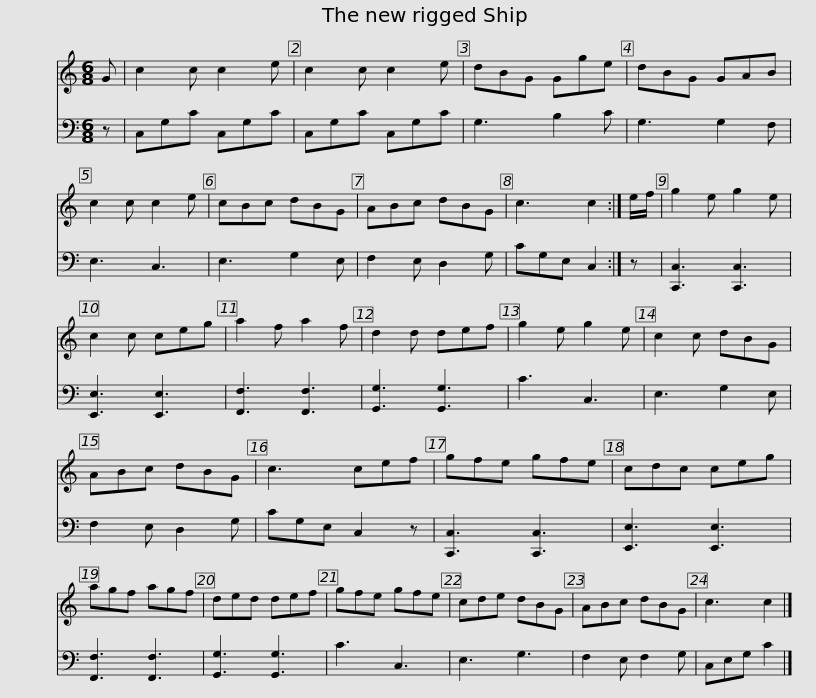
X:1
%%score 1 2
L:1/8
M:6/8
I:linebreak $
K:C
V:1 treble
V:2 bass
V:1
 G | c2 c c2 e | c2 c c2 e | dBG Gge | dBG GAB | %5
 c2 c c2 e | cBc dBG | ABc dBG |$ c3 c2 :| e/f/ | %10
 g2 e g2 e | c2 c ceg | a2 f a2 f | d2 d def | g2 e g2 e | %15
 c2 c dBG | ABc dBG |$ c3 cef | gfe gfe | cdc ceg | %20
 agf agf | ded def | gfe gfe | cde dBG |$ ABc dBG | %25
 c3 c2 |] %26
V:2
 z | C,G,C C,G,C | C,G,C C,G,C | G,3 B,2 C | G,3 G,2 F, | %5
 E,3 C,3 | E,3 G,2 E, | F,2 E, D,2 G, |$ CG,E, C,2 :| z | %10
 [C,,C,]3 [C,,C,]3 | [E,,E,]3 [E,,E,]3 | [F,,F,]3 [F,,F,]3 | [G,,G,]3 [G,,G,]3 | C3 C,3 | %15
 E,3 G,2 E, | F,2 E, D,2 G, |$ CG,E, C,2 z | [C,,C,]3 [C,,C,]3 | [E,,E,]3 [E,,E,]3 | %20
 [F,,F,]3 [F,,F,]3 | [G,,G,]3 [G,,G,]3 | C3 C,3 | E,3 G,3 |$ F,2 E, F,2 G, | %25
 C,E,G, C2 |] %26
